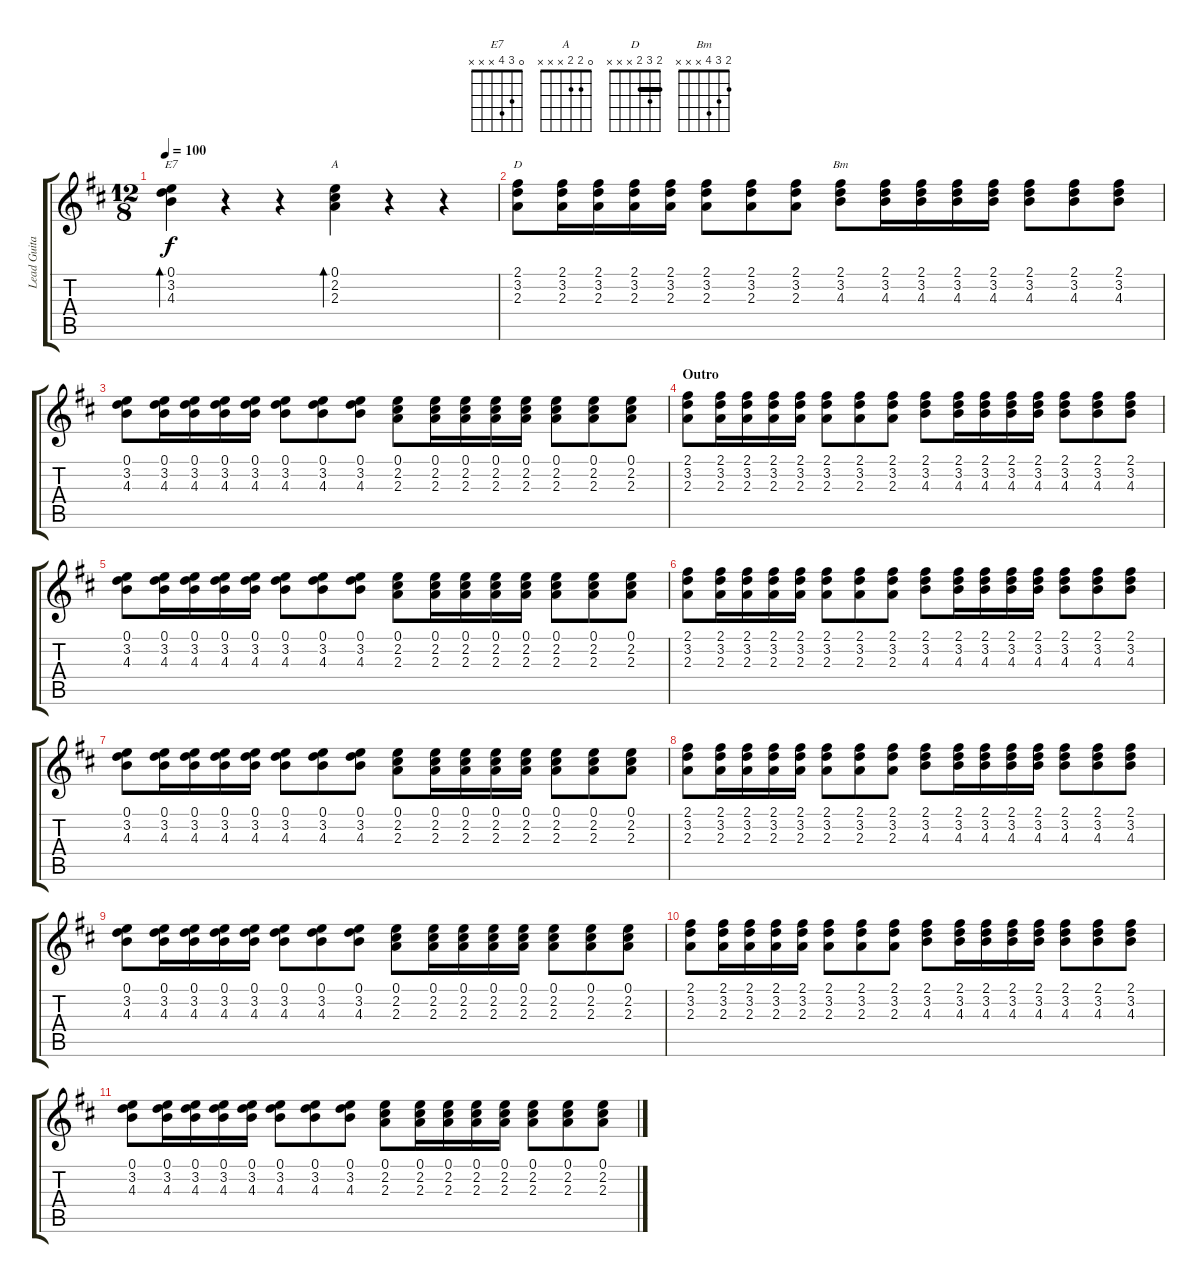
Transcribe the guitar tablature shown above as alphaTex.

\track ("Lead Guitar" "Lead Guita") {instrument electricguitarclean}
\staff {score tabs}
\tuning (E4 B3 G3 D3 A2 E2) {hide}
\chord ("E7" 0 3 4 x x x)
\chord ("A" 0 2 2 x x x)
\chord ("D" 2 3 2 x x x) {barre 2}
\chord ("Bm" 2 3 4 x x x)
\ts (12 8)
\tempo 100
\clef g2
\ks d
(0.1 3.2 4.3).4{bd 480 ch "E7" dy f} r.4 r.4 (0.1 2.2 2.3).4{bd 480 ch "A"} r.4 r.4 |
(2.1 3.2 2.3).8{ch "D"} (2.1 3.2 2.3).16 (2.1 3.2 2.3).16 (2.1 3.2 2.3).16 (2.1 3.2 2.3).16 (2.1 3.2 2.3).8 (2.1 3.2 2.3).8 (2.1 3.2 2.3).8 (2.1 3.2 4.3).8{ch "Bm"} (2.1 3.2 4.3).16 (2.1 3.2 4.3).16 (2.1 3.2 4.3).16 (2.1 3.2 4.3).16 (2.1 3.2 4.3).8 (2.1 3.2 4.3).8 (2.1 3.2 4.3).8 |
(0.1 3.2 4.3).8 (0.1 3.2 4.3).16 (0.1 3.2 4.3).16 (0.1 3.2 4.3).16 (0.1 3.2 4.3).16 (0.1 3.2 4.3).8 (0.1 3.2 4.3).8 (0.1 3.2 4.3).8 (0.1 2.2 2.3).8 (0.1 2.2 2.3).16 (0.1 2.2 2.3).16 (0.1 2.2 2.3).16 (0.1 2.2 2.3).16 (0.1 2.2 2.3).8 (0.1 2.2 2.3).8 (0.1 2.2 2.3).8 |
\section ("" "Outro")
(2.1 3.2 2.3).8 (2.1 3.2 2.3).16 (2.1 3.2 2.3).16 (2.1 3.2 2.3).16 (2.1 3.2 2.3).16 (2.1 3.2 2.3).8 (2.1 3.2 2.3).8 (2.1 3.2 2.3).8 (2.1 3.2 4.3).8 (2.1 3.2 4.3).16 (2.1 3.2 4.3).16 (2.1 3.2 4.3).16 (2.1 3.2 4.3).16 (2.1 3.2 4.3).8 (2.1 3.2 4.3).8 (2.1 3.2 4.3).8 |
(0.1 3.2 4.3).8 (0.1 3.2 4.3).16 (0.1 3.2 4.3).16 (0.1 3.2 4.3).16 (0.1 3.2 4.3).16 (0.1 3.2 4.3).8 (0.1 3.2 4.3).8 (0.1 3.2 4.3).8 (0.1 2.2 2.3).8 (0.1 2.2 2.3).16 (0.1 2.2 2.3).16 (0.1 2.2 2.3).16 (0.1 2.2 2.3).16 (0.1 2.2 2.3).8 (0.1 2.2 2.3).8 (0.1 2.2 2.3).8 |
(2.1 3.2 2.3).8 (2.1 3.2 2.3).16 (2.1 3.2 2.3).16 (2.1 3.2 2.3).16 (2.1 3.2 2.3).16 (2.1 3.2 2.3).8 (2.1 3.2 2.3).8 (2.1 3.2 2.3).8 (2.1 3.2 4.3).8 (2.1 3.2 4.3).16 (2.1 3.2 4.3).16 (2.1 3.2 4.3).16 (2.1 3.2 4.3).16 (2.1 3.2 4.3).8 (2.1 3.2 4.3).8 (2.1 3.2 4.3).8 |
(0.1 3.2 4.3).8 (0.1 3.2 4.3).16 (0.1 3.2 4.3).16 (0.1 3.2 4.3).16 (0.1 3.2 4.3).16 (0.1 3.2 4.3).8 (0.1 3.2 4.3).8 (0.1 3.2 4.3).8 (0.1 2.2 2.3).8 (0.1 2.2 2.3).16 (0.1 2.2 2.3).16 (0.1 2.2 2.3).16 (0.1 2.2 2.3).16 (0.1 2.2 2.3).8 (0.1 2.2 2.3).8 (0.1 2.2 2.3).8 |
(2.1 3.2 2.3).8 (2.1 3.2 2.3).16 (2.1 3.2 2.3).16 (2.1 3.2 2.3).16 (2.1 3.2 2.3).16 (2.1 3.2 2.3).8 (2.1 3.2 2.3).8 (2.1 3.2 2.3).8 (2.1 3.2 4.3).8 (2.1 3.2 4.3).16 (2.1 3.2 4.3).16 (2.1 3.2 4.3).16 (2.1 3.2 4.3).16 (2.1 3.2 4.3).8 (2.1 3.2 4.3).8 (2.1 3.2 4.3).8 |
(0.1 3.2 4.3).8 (0.1 3.2 4.3).16 (0.1 3.2 4.3).16 (0.1 3.2 4.3).16 (0.1 3.2 4.3).16 (0.1 3.2 4.3).8 (0.1 3.2 4.3).8 (0.1 3.2 4.3).8 (0.1 2.2 2.3).8 (0.1 2.2 2.3).16 (0.1 2.2 2.3).16 (0.1 2.2 2.3).16 (0.1 2.2 2.3).16 (0.1 2.2 2.3).8 (0.1 2.2 2.3).8 (0.1 2.2 2.3).8 |
(2.1 3.2 2.3).8 (2.1 3.2 2.3).16 (2.1 3.2 2.3).16 (2.1 3.2 2.3).16 (2.1 3.2 2.3).16 (2.1 3.2 2.3).8 (2.1 3.2 2.3).8 (2.1 3.2 2.3).8 (2.1 3.2 4.3).8 (2.1 3.2 4.3).16 (2.1 3.2 4.3).16 (2.1 3.2 4.3).16 (2.1 3.2 4.3).16 (2.1 3.2 4.3).8 (2.1 3.2 4.3).8 (2.1 3.2 4.3).8 |
(0.1 3.2 4.3).8 (0.1 3.2 4.3).16 (0.1 3.2 4.3).16 (0.1 3.2 4.3).16 (0.1 3.2 4.3).16 (0.1 3.2 4.3).8 (0.1 3.2 4.3).8 (0.1 3.2 4.3).8 (0.1 2.2 2.3).8 (0.1 2.2 2.3).16 (0.1 2.2 2.3).16 (0.1 2.2 2.3).16 (0.1 2.2 2.3).16 (0.1 2.2 2.3).8 (0.1 2.2 2.3).8 (0.1 2.2 2.3).8
